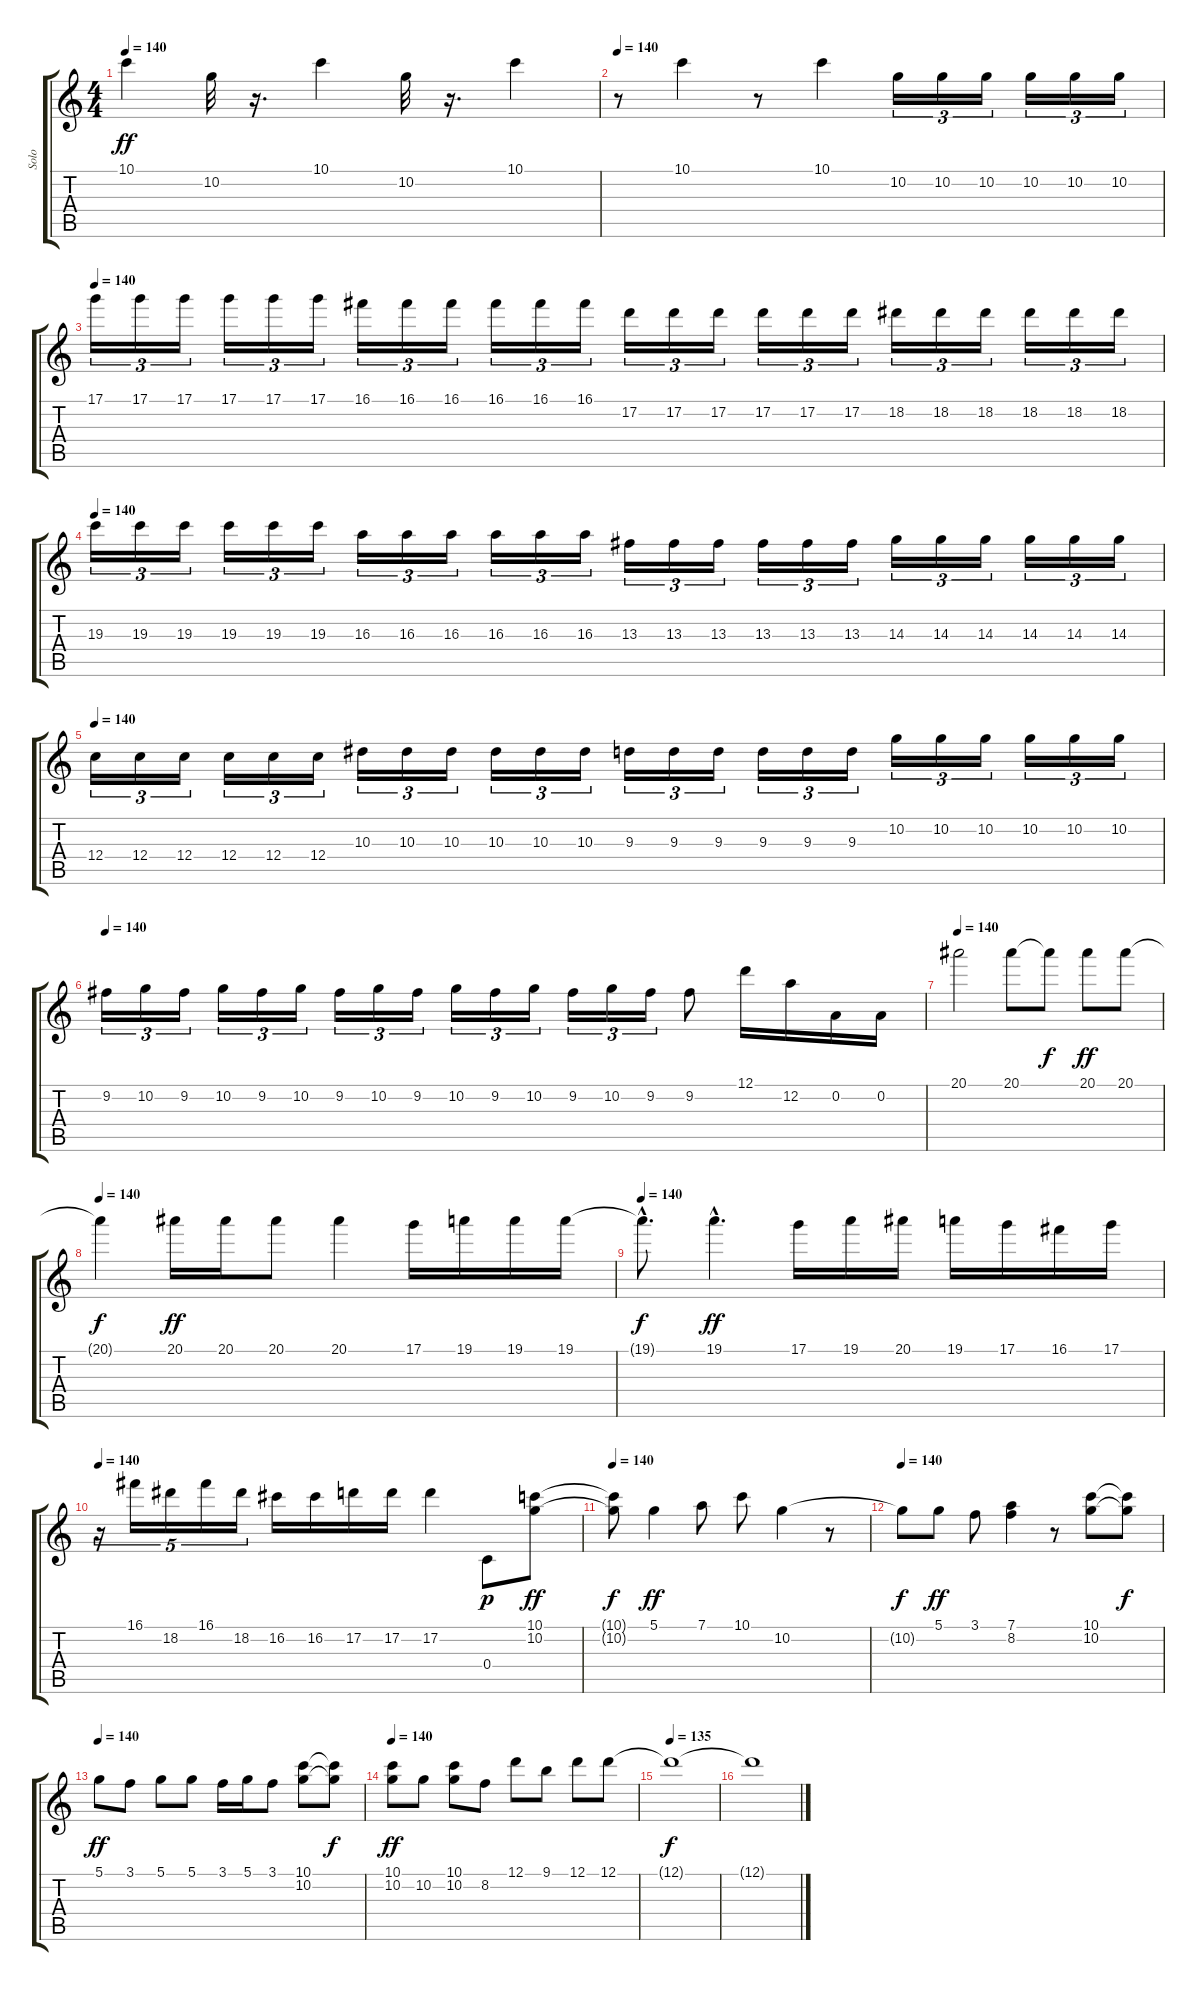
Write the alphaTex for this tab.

\track ("Solo" "Solo") {instrument distortionguitar}
\staff {score tabs}
\tuning (D4 A3 F3 C3 G2 C2) {hide}
\ts (4 4)
\tempo 140
\clef g2
\ks c
10.1.4{dy ff} 10.2.32 r.16{d} 10.1.4 10.2.32 r.16{d} 10.1.4 |
\tempo 140
r.8 10.1.4 r.8 10.1.4 10.2.16{tu (3 2)} 10.2.16{tu (3 2)} 10.2.16{tu (3 2)} 10.2.16{tu (3 2)} 10.2.16{tu (3 2)} 10.2.16{tu (3 2)} |
\tempo 140
17.1.16{tu (3 2)} 17.1.16{tu (3 2)} 17.1.16{tu (3 2)} 17.1.16{tu (3 2)} 17.1.16{tu (3 2)} 17.1.16{tu (3 2)} 16.1.16{tu (3 2)} 16.1.16{tu (3 2)} 16.1.16{tu (3 2)} 16.1.16{tu (3 2)} 16.1.16{tu (3 2)} 16.1.16{tu (3 2)} 17.2.16{tu (3 2)} 17.2.16{tu (3 2)} 17.2.16{tu (3 2)} 17.2.16{tu (3 2)} 17.2.16{tu (3 2)} 17.2.16{tu (3 2)} 18.2.16{tu (3 2)} 18.2.16{tu (3 2)} 18.2.16{tu (3 2)} 18.2.16{tu (3 2)} 18.2.16{tu (3 2)} 18.2.16{tu (3 2)} |
\tempo 140
19.3.16{tu (3 2)} 19.3.16{tu (3 2)} 19.3.16{tu (3 2)} 19.3.16{tu (3 2)} 19.3.16{tu (3 2)} 19.3.16{tu (3 2)} 16.3.16{tu (3 2)} 16.3.16{tu (3 2)} 16.3.16{tu (3 2)} 16.3.16{tu (3 2)} 16.3.16{tu (3 2)} 16.3.16{tu (3 2)} 13.3.16{tu (3 2)} 13.3.16{tu (3 2)} 13.3.16{tu (3 2)} 13.3.16{tu (3 2)} 13.3.16{tu (3 2)} 13.3.16{tu (3 2)} 14.3.16{tu (3 2)} 14.3.16{tu (3 2)} 14.3.16{tu (3 2)} 14.3.16{tu (3 2)} 14.3.16{tu (3 2)} 14.3.16{tu (3 2)} |
\tempo 140
12.4.16{tu (3 2)} 12.4.16{tu (3 2)} 12.4.16{tu (3 2)} 12.4.16{tu (3 2)} 12.4.16{tu (3 2)} 12.4.16{tu (3 2)} 10.3.16{tu (3 2)} 10.3.16{tu (3 2)} 10.3.16{tu (3 2)} 10.3.16{tu (3 2)} 10.3.16{tu (3 2)} 10.3.16{tu (3 2)} 9.3.16{tu (3 2)} 9.3.16{tu (3 2)} 9.3.16{tu (3 2)} 9.3.16{tu (3 2)} 9.3.16{tu (3 2)} 9.3.16{tu (3 2)} 10.2.16{tu (3 2)} 10.2.16{tu (3 2)} 10.2.16{tu (3 2)} 10.2.16{tu (3 2)} 10.2.16{tu (3 2)} 10.2.16{tu (3 2)} |
\tempo 140
9.2.16{tu (3 2)} 10.2.16{tu (3 2)} 9.2.16{tu (3 2)} 10.2.16{tu (3 2)} 9.2.16{tu (3 2)} 10.2.16{tu (3 2)} 9.2.16{tu (3 2)} 10.2.16{tu (3 2)} 9.2.16{tu (3 2)} 10.2.16{tu (3 2)} 9.2.16{tu (3 2)} 10.2.16{tu (3 2)} 9.2.16{tu (3 2)} 10.2.16{tu (3 2)} 9.2.16{tu (3 2)} 9.2.8 12.1.16 12.2.16 0.2.16 0.2.16 |
\tempo 140
20.1.2 20.1.8 20.1{t}.8{dy f} 20.1.8{dy ff} 20.1.8 |
\tempo 140
20.1{t}.4{dy f} 20.1.16{dy ff} 20.1.16 20.1.8 20.1.4 17.1.16 19.1.16 19.1.16 19.1.16 |
\tempo 140
19.1{hac t}.8{d dy f} 19.1{hac}.4{d dy ff} 17.1.16 19.1.16 20.1.16 19.1.16 17.1.16 16.1.16 17.1.16 |
\tempo 140
r.16{tu (5 4)} 16.1.16{tu (5 4)} 18.2.16{tu (5 4)} 16.1.16{tu (5 4)} 18.2.16{tu (5 4)} 16.2.16 16.2.16 17.2.16 17.2.16 17.2.4 0.4.8{dy p} (10.1 10.2).8{dy ff} |
\tempo 140
(10.1{t} 10.2{t}).8{dy f} 5.1.4{dy ff} 7.1.8 10.1.8 10.2.4 r.8 |
\tempo 140
10.2{t}.8{dy f} 5.1.8{dy ff} 3.1.8 (7.1 8.2).4 r.8 (10.1 10.2).8 (10.1{t} 10.2{t}).8{dy f} |
\tempo 140
5.1.8{dy ff} 3.1.8 5.1.8 5.1.8 3.1.16 5.1.16 3.1.8 (10.1 10.2).8 (10.1{t} 10.2{t}).8{dy f} |
\tempo 140
(10.1 10.2).8{dy ff} 10.2.8 (10.1 10.2).8 8.2.8 12.1.8 9.1.8 12.1.8 12.1.8 |
\tempo 135
12.1{t}.1{dy f} |
12.1{t}.1
